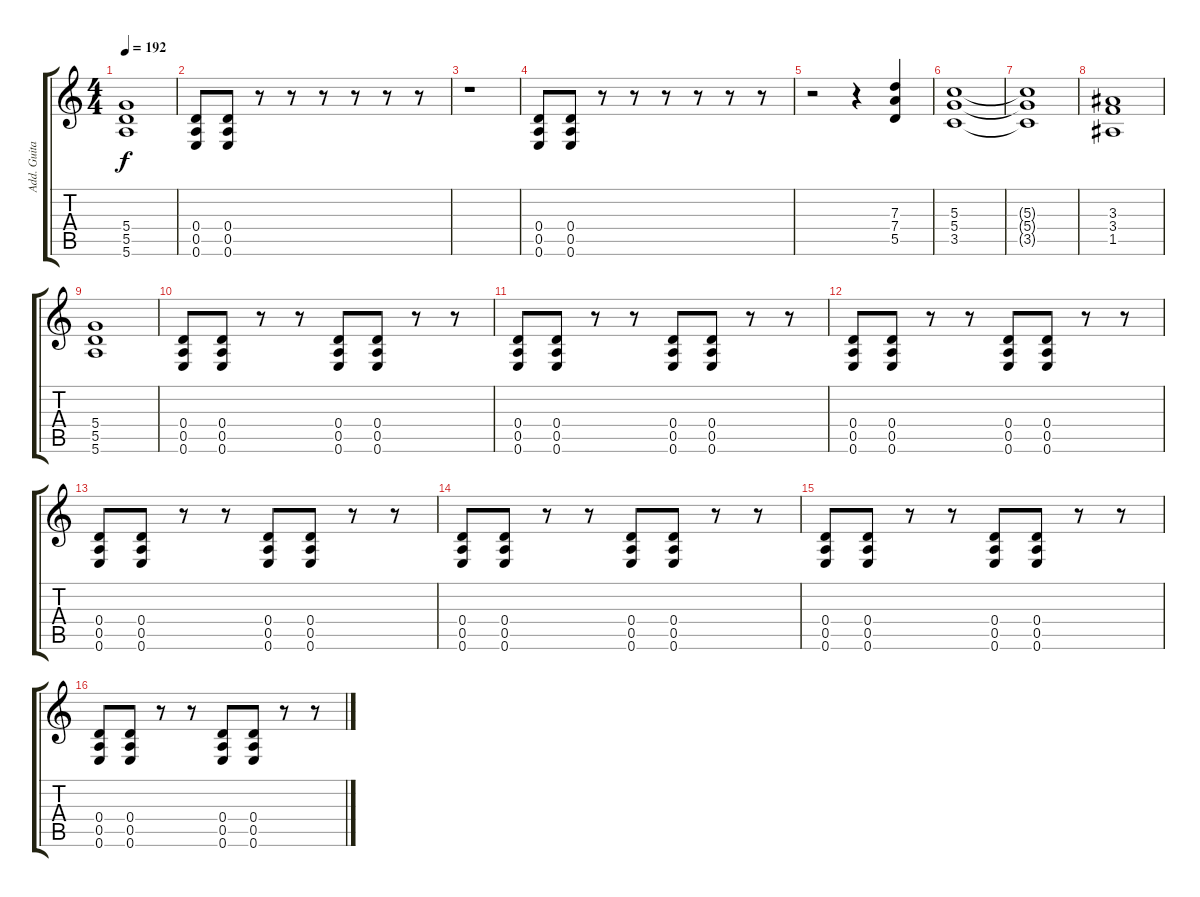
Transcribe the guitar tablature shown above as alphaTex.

\track ("Add. Guitar 2" "Add. Guita") {instrument distortionguitar}
\staff {score tabs}
\tuning (E4 B3 G3 D3 A2 E2) {hide}
\ts (4 4)
\tempo 192
\clef g2
\ks c
(5.4 5.5 5.6).1{dy f} |
(0.4 0.5 0.6).8 (0.4 0.5 0.6).8 r.8 r.8 r.8 r.8 r.8 r.8 |
r.1 |
(0.4 0.5 0.6).8 (0.4 0.5 0.6).8 r.8 r.8 r.8 r.8 r.8 r.8 |
r.2 r.4 (7.3 7.4 5.5).4 |
(5.3 5.4 3.5).1 |
(5.3{t} 5.4{t} 3.5{t}).1 |
(3.3 3.4 1.5).1 |
(5.4 5.5 5.6).1 |
(0.4 0.5 0.6).8 (0.4 0.5 0.6).8 r.8 r.8 (0.4 0.5 0.6).8 (0.4 0.5 0.6).8 r.8 r.8 |
(0.4 0.5 0.6).8 (0.4 0.5 0.6).8 r.8 r.8 (0.4 0.5 0.6).8 (0.4 0.5 0.6).8 r.8 r.8 |
(0.4 0.5 0.6).8 (0.4 0.5 0.6).8 r.8 r.8 (0.4 0.5 0.6).8 (0.4 0.5 0.6).8 r.8 r.8 |
(0.4 0.5 0.6).8 (0.4 0.5 0.6).8 r.8 r.8 (0.4 0.5 0.6).8 (0.4 0.5 0.6).8 r.8 r.8 |
(0.4 0.5 0.6).8 (0.4 0.5 0.6).8 r.8 r.8 (0.4 0.5 0.6).8 (0.4 0.5 0.6).8 r.8 r.8 |
(0.4 0.5 0.6).8 (0.4 0.5 0.6).8 r.8 r.8 (0.4 0.5 0.6).8 (0.4 0.5 0.6).8 r.8 r.8 |
(0.4 0.5 0.6).8 (0.4 0.5 0.6).8 r.8 r.8 (0.4 0.5 0.6).8 (0.4 0.5 0.6).8 r.8 r.8
